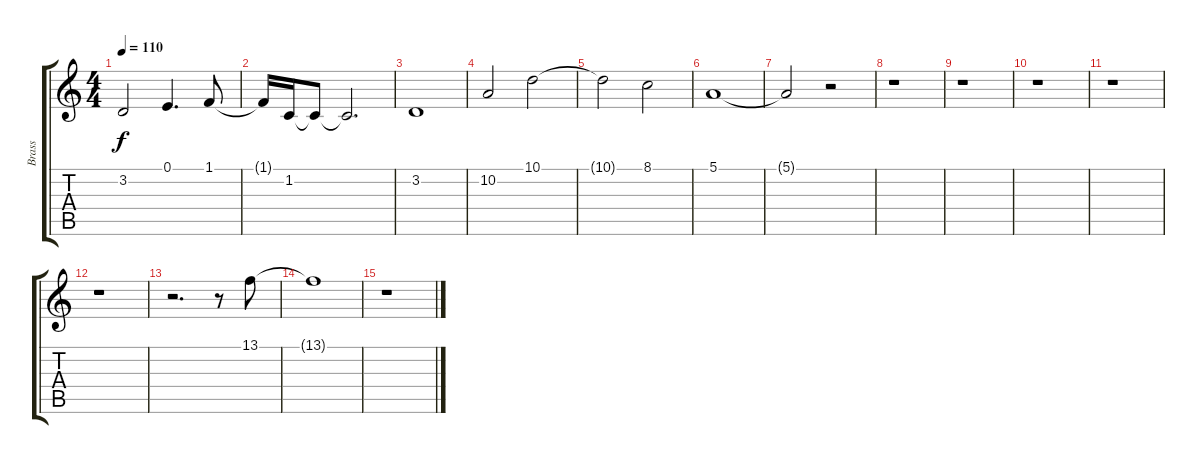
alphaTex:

\track ("Brass" "Brass") {instrument brasssection}
\staff {score tabs}
\tuning (E4 B3 G3 D3 A2 E2) {hide}
\ts (4 4)
\tempo 110
\clef g2
\ks c
3.2{t}.2{dy f} 0.1.4{d} 1.1.8 |
1.1{t}.16 1.2.16 1.2{t}.8 1.2{t}.2{d} |
3.2.1 |
10.2.2 10.1.2 |
10.1{t}.2 8.1.2 |
5.1.1 |
5.1{t}.2 r.2 |
r.1 |
r.1 |
r.1 |
r.1 |
r.1 |
r.2{d} r.8 13.1.8 |
13.1{t}.1 |
r.1
